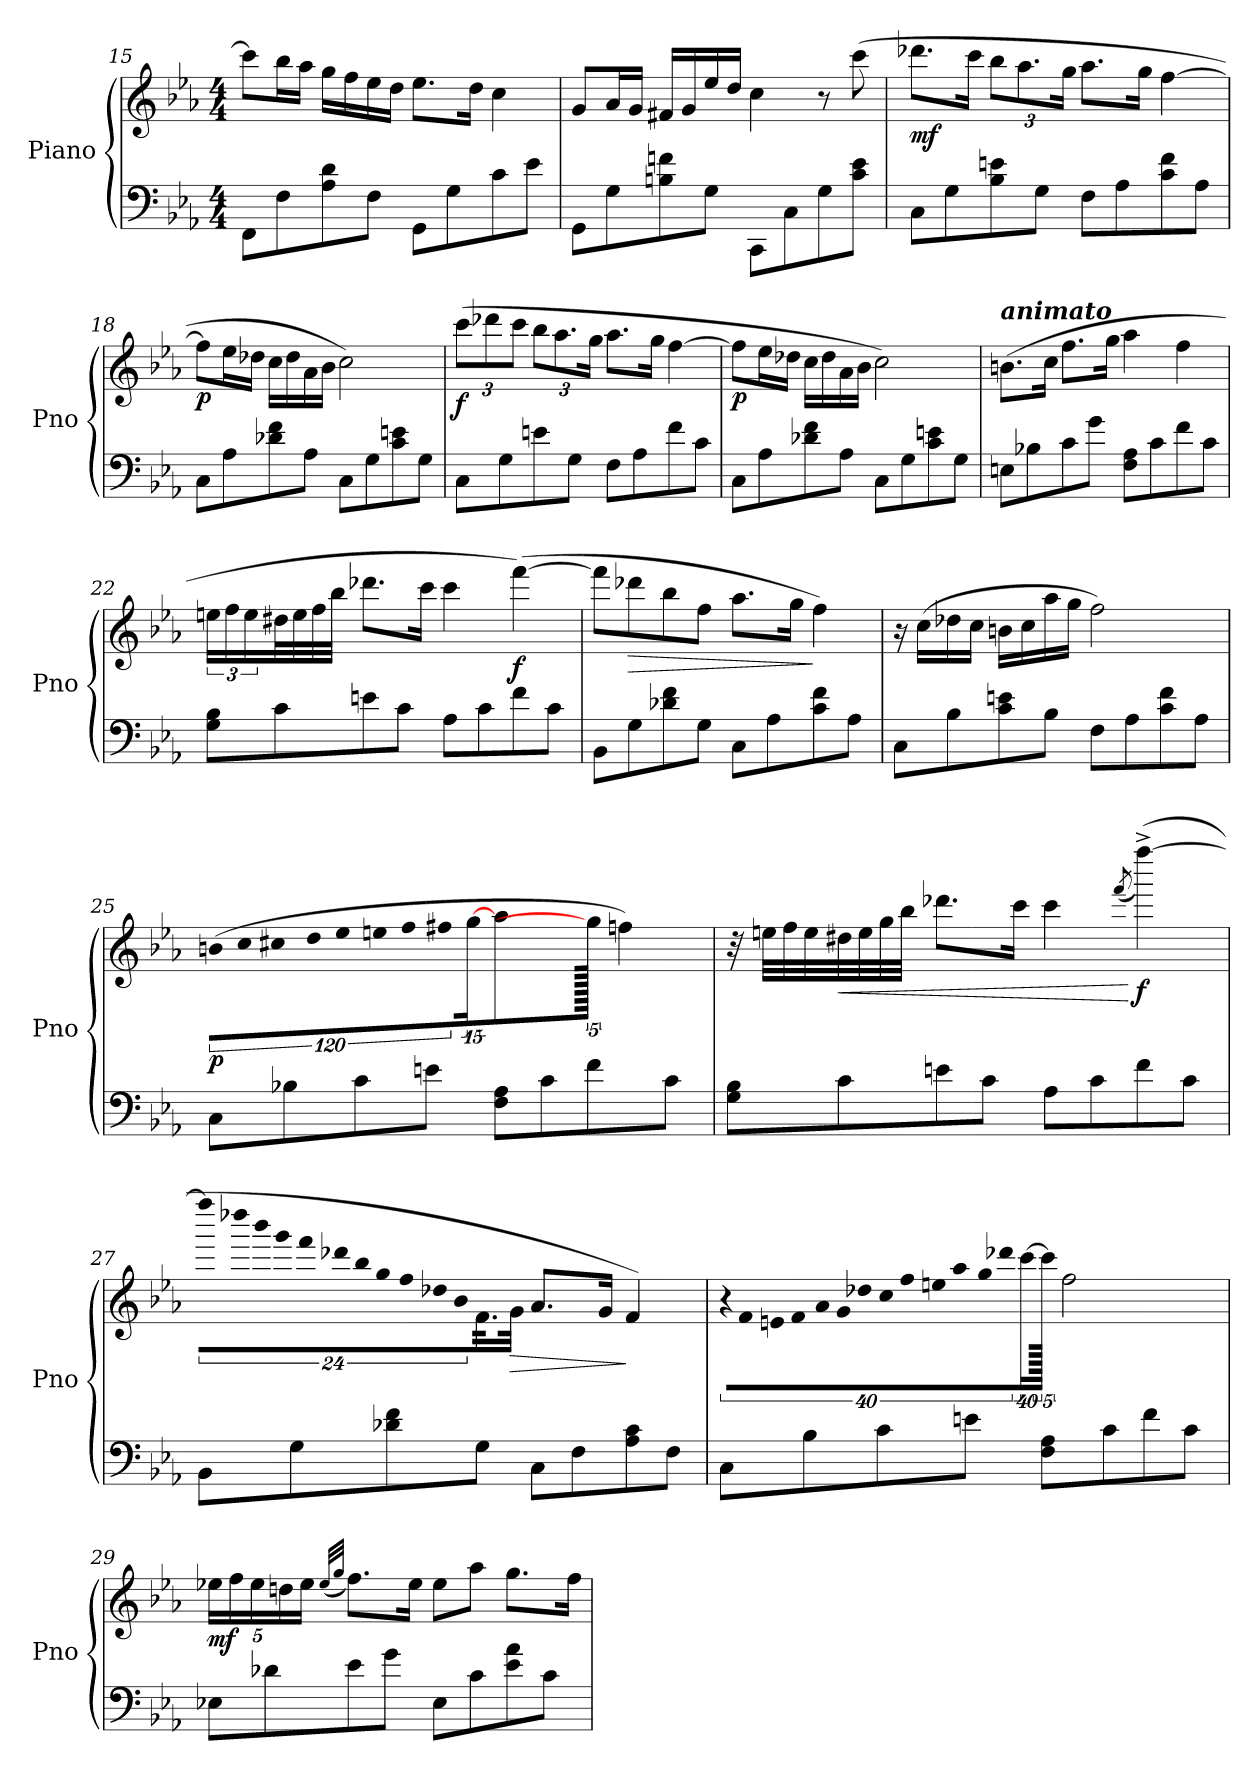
**kern	**kern	**dynam
*part1	*part1	*part1
*staff2	*staff1	*staff1/2
*I"Piano	*	*
*I'Pno	*	*
*clefF4	*clefG2	*
*k[b-e-a-]	*k[b-e-a-]	*
*M4/4	*M4/4	*
=15	=15	=15
8FF\L	8ccc\L]	.
8F\	16bb-\L	.
.	16aa-\JJ	.
8A-\ 8d\	16gg\LL	.
.	16ff\	.
8F\J	16ee-\	.
.	16dd\JJ	.
!	!	!LO:DY:b
8GG\L	8.ee-\L	other-dynamics
8G\	.	.
.	16dd\Jk	.
8c\	4cc\	.
8e-\J	.	.
=16	=16	=16
8GG\L	8g/L	.
8G\	16a-/L	.
.	16g/JJ	.
8Bn\ 8fn\	16f#X/LL	.
.	16g/	.
8G\J	16ee-/	.
.	16dd/JJ	.
8CC\L	4cc\	.
8C\	.	.
8G\	8r	.
8c\ 8e-\J	(>8ccc\	.
!!LO:LB:g=z
=17	=17	=17
!	!	!LO:DY:b
8C\L	8.ddd-X\L	mf
8G\	.	.
.	16ccc\Jk	.
8B-\ 8en\	12bb-\L	.
.	12.aa-\	.
8G\J	.	.
.	24gg\Jk	.
8F\L	8.aa-\L	.
8A-\	.	.
.	16gg\Jk	.
8c\ 8f\	[4ff\	.
8A-\J	.	.
=18	=18	=18
!	!	!LO:DY:b
8C\L	8ff\L]	p
8A-\	16ee-\L	.
.	16dd-X\JJ	.
8d-X\ 8f\	16cc\LL	.
.	16dd-\	.
8A-\J	16a-\	.
.	16b-\JJ	.
8C\L	2cc\)	.
8G\	.	.
8c\ 8en\	.	.
8G\J	.	.
=19	=19	=19
!	!	!LO:DY:b
8C\L	(>12ccc\L	f
.	12ddd-X\	.
8G\	.	.
.	12ccc\J	.
8en\	12bb-\L	.
.	12.aa-\	.
8G\J	.	.
.	24gg\Jk	.
8F\L	8.aa-\L	.
8A-\	.	.
.	16gg\Jk	.
8f\	[4ff\	.
8c\J	.	.
!!LO:LB:g=z
=20	=20	=20
!	!	!LO:DY:b
8C\L	8ff\L]	p
8A-\	16ee-\L	.
.	16dd-X\JJ	.
8d-X\ 8f\	16cc\LL	.
.	16dd-\	.
8A-\J	16a-\	.
.	16b-\JJ	.
8C\L	2cc\)	.
8G\	.	.
8c\ 8en\	.	.
8G\J	.	.
=21	=21	=21
!	!LO:TX:a:Bi:t=animato	!
8En\L	(>8.bn\L	.
8B-X\	.	.
.	16cc\Jk	.
8c\	8.ff\L	.
8g\J	.	.
.	16gg\Jk	.
8F\ 8A-\L	4aa-\	.
8c\	.	.
8f\	4ff\	.
8c\J	.	.
=22	=22	=22
!	!	!LO:DY:b
8G\ 8B-\L	24een\LL	other-dynamics
.	24ff\	.
.	24ee\	.
8c\	32dd#X\L	.
.	32ee\	.
.	32ff\	.
.	32bb-\JJJ	.
8en\	8.ddd-X\L	.
8c\J	.	.
.	16ccc\Jk	.
8A-\L	4ccc\	.
8c\	.	.
!	!	!LO:DY:b
8f\	(>[4fff\)	f
8c\J	.	.
!!LO:LB:g=z
=23	=23	=23
8BB-\L	8fff\L]	.
!	!	!LO:HP:b
8G\	8ddd-X\	>
8d-X\ 8f\	8bb-\	.
8G\J	8ff\J	.
8C\L	8.aa-\L	.
8A-\	.	.
.	16gg\Jk	.
8c\ 8f\	4ff\)	]
8A-\J	.	.
=24	=24	=24
8C\L	16r	.
.	(>16cc\LL	.
8B-\	16dd-X\	.
.	16cc\JJ	.
8c\ 8en\	16bn\LL	.
.	16cc\	.
8B-\J	16aa-\	.
.	16gg\JJ	.
8F\L	2ff\)	.
8A-\	.	.
8c\ 8f\	.	.
8A-\J	.	.
=25	=25	=25
!	!LO:N:vis=16	!LO:DY:b
8C\L	(>1920%107bn\LL	p
!	!LO:N:vis=16	!
.	1920%107cc\	.
!	!LO:N:vis=16	!
.	1920%107cc#X\	.
8B-X\	.	.
!	!LO:N:vis=16	!
.	1920%107dd\	.
!	!LO:N:vis=16	!
.	1920%107ee-\	.
8c\	.	.
!	!LO:N:vis=16	!
.	1920%107een\	.
!	!LO:N:vis=16	!
.	1920%107ff\	.
8en\J	.	.
!	!LO:N:vis=16	!
.	1920%107ff#X\	.
.	[240%13gg\JJ	.
8F\ 8A-\L	4aa-\	.
8c\	.	.
8f\	640gg\JJ]	.
.	4ffn\)	.
8c\J	.	.
640ryy	.	.
!!LO:LB:g=z
=26	=26	=26
8G\ 8B-\L	32r	.
.	32een\LLL	.
.	32ff\	.
.	32ee\	.
!	!	!LO:HP:b
8c\	32dd#X\	<
.	32ee\	.
.	32gg\	.
.	32bb-\JJJ	.
8en\	8.ddd-X\L	.
8c\J	.	.
.	16ccc\Jk	.
8A-\L	4ccc\	.
8c\	.	.
.	(>8qfff/	.
!	!	!LO:DY:n=1:b
8f\	(>[4ffff^\)	[ f
8c\J	.	.
=27	=27	=27
!	!LO:N:vis=16	!
8BB-\L	384%13ffff\LL]	.
!	!LO:N:vis=16	!
.	384%13dddd-X\	.
!	!LO:N:vis=16	!
.	384%13bbb-\	.
!	!LO:N:vis=16	!
.	384%13ggg\	.
8G\	.	.
!	!LO:N:vis=16	!
.	384%13fff\	.
!	!LO:N:vis=16	!
.	384%13ddd-X\	.
!	!LO:N:vis=16	!
.	384%13bb-\	.
!	!LO:N:vis=16	!
.	384%13gg\	.
8d-X\ 8f\	.	.
!	!LO:N:vis=16	!
.	384%13ff\	.
!	!LO:N:vis=16	!
.	384%13dd-X\	.
!	!LO:N:vis=16	!
.	384%13b-\	.
.	384ryy	.
8G\J	16.f\	.
!	!	!LO:HP:b
.	32g\JJk	>
8C\L	8.a-/L	.
8F\	.	.
.	16g/Jk	.
8A-\ 8c\	4f/)	]
8F\J	.	.
!!LO:PB:g=z
=28	=28	=28
!	!LO:N:vis=16	!
8C\L	640%23r	.
!	!LO:N:vis=16	!
.	640%23f/LL	.
!	!LO:N:vis=16	!
.	640%23en/	.
!	!LO:N:vis=16	!
.	640%23f/	.
8B-\	.	.
!	!LO:N:vis=16	!
.	640%23a-/	.
!	!LO:N:vis=16	!
.	640%23g/	.
!	!LO:N:vis=16	!
.	640%23dd-X/JJ	.
8c\	.	.
!	!LO:N:vis=16	!
.	640%23cc\LL	.
!	!LO:N:vis=16	!
.	640%23ff\	.
!	!LO:N:vis=16	!
.	640%23een\	.
!	!LO:N:vis=16	!
.	640%23aa-\	.
8en\J	.	.
!	!LO:N:vis=16	!
.	640%23gg\	.
!	!LO:N:vis=16	!
.	640%23ddd-X\	.
.	[640%21ccc\JJ	.
8F\ 8A-\L	320ccc\JJ]	.
.	2ff\	.
8c\	.	.
8f\	.	.
8c\J	.	.
320ryy	.	.
=29	=29	=29
!	!	!LO:DY:b
8E-X\L	20ee-X\LL	mf
.	20ff\	.
.	20ee-\	.
8d-X\	.	.
.	20ddn\	.
.	20ee-\JJ	.
.	(<32qee-/LLL	.
.	32qgg/JJJ	.
8e-\	8.ff\L)	.
8g\J	.	.
.	16ee-\Jk	.
8E-\L	8ee-\L	.
8c\	8aa-\J	.
8e-\ 8a-\	8.gg\L	.
8c\J	.	.
.	16ff\Jk	.
=	=	=
*-	*-	*-
